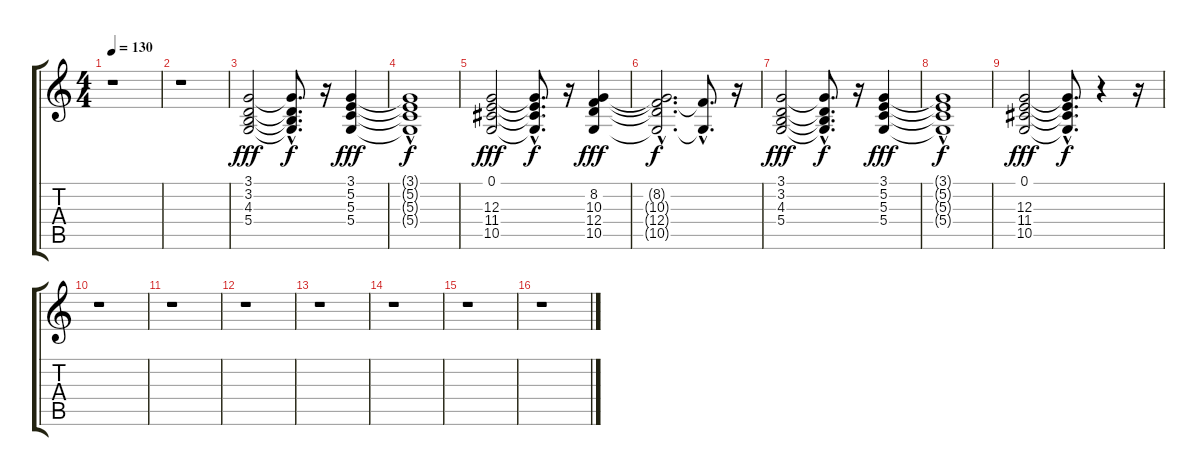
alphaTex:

\track "" {instrument trombone}
\staff {score tabs}
\tuning (E4 B3 G3 D3 A2 E2) {hide}
\ts (4 4)
\tempo 130
\clef g2
\ks c
r.1{dy fff} |
r.1 |
(3.1 3.2 4.3 5.4).2 (3.1{hac t} 3.2{hac t} 4.3{hac t} 5.4{hac t}).8{d dy f} r.16 (3.1 5.2 5.3 5.4).4{dy fff} |
(3.1{hac t} 5.2{hac t} 5.3{hac t} 5.4{t}).1{dy f} |
(0.1 12.3 11.4 10.5).2{dy fff} (0.1{hac t} 12.3{hac t} 11.4{hac t} 10.5{hac t}).8{d dy f} r.16 (8.2 10.3 12.4 10.5).4{dy fff} |
(8.2{t} 10.3{hac t} 12.4{t} 10.5{hac t}).2{d dy f} (10.3{hac t} 10.5{t}).8{d} r.16 |
(3.1 3.2 4.3 5.4).2{dy fff} (3.1{hac t} 3.2{hac t} 4.3{hac t} 5.4{hac t}).8{d dy f} r.16 (3.1 5.2 5.3 5.4).4{dy fff} |
(3.1{hac t} 5.2{hac t} 5.3{hac t} 5.4{t}).1{dy f} |
(0.1 12.3 11.4 10.5).2{dy fff} (0.1{hac t} 12.3{hac t} 11.4{hac t} 10.5{hac t}).8{d dy f} r.4 r.16 |
r.1 |
r.1 |
r.1 |
r.1 |
r.1 |
r.1 |
r.1
